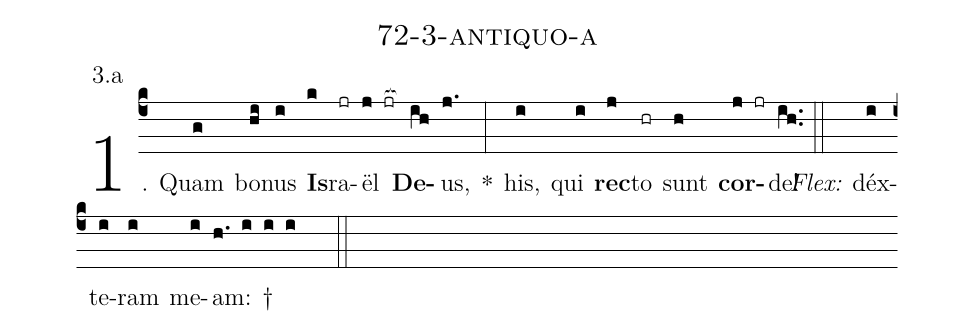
name: 72-3-antiquo-a;
annotation: 3.a;
%%
(c4)1. Quam(g) bo(hi)nus(i) <b>Is</b>(k)ra(jr)ël(j jr[ocb:1{]) <b>De</b>(ih[ocb:0}])us,(j.) *(:) his,(i) qui(i) <b>rec</b>(j)to(hr) sunt(h) <b>cor</b>(j jr)de!(ih..) (::)
<i>Flex:</i>()  déx(i)te(i)ram(i) me(i)am: †(h. i i i  ::)
